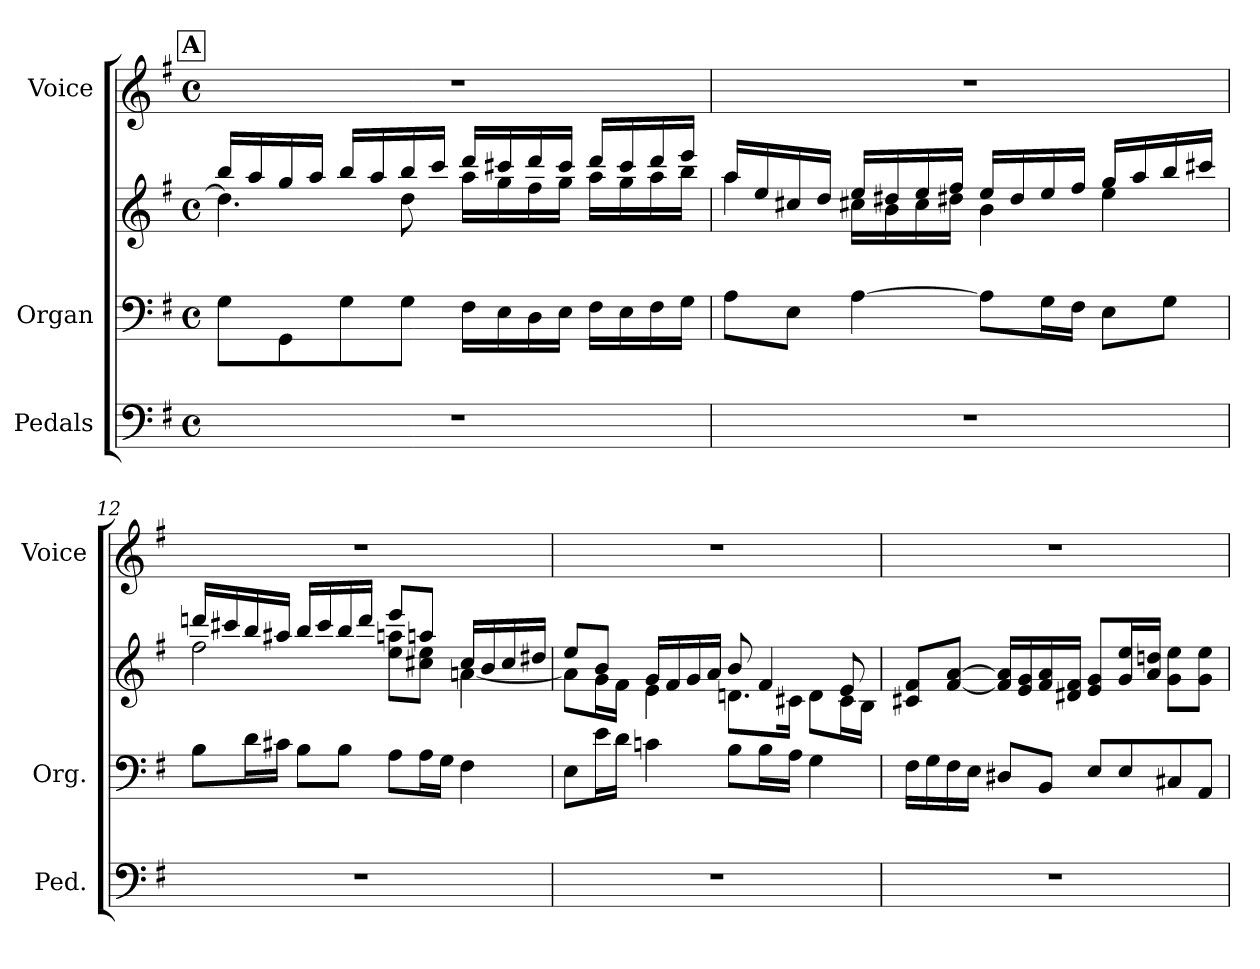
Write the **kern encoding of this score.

**kern	**kern	**kern	**kern
*part3	*part2	*part2	*part1
*staff4	*staff3	*staff2	*staff1
*I"Pedals	*I"Organ	*	*I"Voice
*I'Ped.	*I'Org.	*	*I'Voice
*clefF4	*clefF4	*clefG2	*clefG2
*k[f#]	*k[f#]	*k[f#]	*k[f#]
*G:	*G:	*G:	*G:
*M4/4	*M4/4	*M4/4	*M4/4
*met(c)	*met(c)	*met(c)	*met(c)
!!LO:REH:place=s1:B:color=#000000:enc=box:fs=17.7121:t=A
=10	=10	=10	=10
*	*	*^	*
1r	8Gi\L	16bbi/LL	4.ddi\]	1r
.	.	16aai/	.	.
.	8GGi\	16ggi/	.	.
.	.	16aai/JJ	.	.
.	8Gi\	16bbi/LL	.	.
.	.	16aai/	.	.
.	8Gi\J	16bbi/	8ddi\	.
.	.	16ccci/JJ	.	.
.	16F#i\LL	16dddi/LL	16aai\LL	.
.	16Ei\	16ccc#Xi/	16ggi\	.
.	16Di\	16dddi/	16ff#i\	.
.	16Ei\JJ	16ccc#i/JJ	16ggi\JJ	.
.	16F#i\LL	16dddi/LL	16aai\LL	.
.	16Ei\	16ccc#i/	16ggi\	.
.	16F#i\	16dddi/	16aai\	.
.	16Gi\JJ	16eeei/JJ	16bbi\JJ	.
!!LO:LB:g=z
=11	=11	=11	=11	=11
1r	8Ai\L	16aai/LL	4aai\	1r
.	.	16eei/	.	.
.	8Ei\J	16cc#Xi/	.	.
.	.	16ddi/JJ	.	.
.	[>4Ai\	16eei/LL	16cc#Xi\LL	.
.	.	16dd#Xi/	16bi\	.
.	.	16eei/	16cc#i\	.
.	.	16ff#i/JJ	16dd#Xi\JJ	.
.	8Ai\L]	16eei/LL	4bi\	.
.	.	16dd#i/	.	.
.	16Gi\L	16eei/	.	.
.	16F#i\JJ	16ff#i/JJ	.	.
.	8Ei\L	16ggi/LL	4eei\	.
.	.	16aai/	.	.
.	8Gi\J	16bbi/	.	.
.	.	16ccc#Xi/JJ	.	.
=12	=12	=12	=12	=12
1r	8Bi\L	16dddni/LL	2ff#i\	1r
.	.	16ccc#Xi/	.	.
.	16di\L	16bbi/	.	.
.	16c#Xi\JJ	16aa#Xi/JJ	.	.
.	8Bi\L	16bbi/LL	.	.
.	.	16ccc#i/	.	.
.	8Bi\J	16bbi/	.	.
.	.	16dddi/JJ	.	.
.	8Ai\L	8eeei/L	8eei\ 8aaniL	.
.	16Ai\L	8aani/J	8cc#Xi\ 8eeiJ	.
.	16Gi\JJ	.	.	.
.	4F#i\	16cc#i/LL	[<4ani\	.
.	.	16bi/	.	.
.	.	16cc#i/	.	.
.	.	16dd#Xi/JJ	.	.
=13	=13	=13	=13	=13
1r	8Ei\L	8eei/L	8ai\L]	1r
.	16ei\L	8bi/J	16gi\L	.
.	16di\JJ	.	16f#i\JJ	.
.	4cni\	16gi/LL	4ei\	.
.	.	16f#i/	.	.
.	.	16gi/	.	.
.	.	16ai/JJ	.	.
.	8Bi\L	8bi/	8.dni\L	.
.	16Bi\L	4f#i/	.	.
.	16Ai\JJ	.	16c#Xi\Jk	.
.	4Gi\	.	8di\L	.
.	.	8ei/	16c#i\L	.
.	.	.	16Bi\JJ	.
*	*	*v	*v	*
!!LO:LB:g=z
=14	=14	=14	=14
1r	16F#i\LL	8c#Xi/ 8f#iL	1r
.	16Gi\	.	.
.	16F#i\	[<8f#i/ [>8aiJ	.
.	16Ei\JJ	.	.
.	8D#Xi/L	16f#i/] 16ai]LL	.
.	.	16ei/ 16gi	.
.	8BBi/J	16f#i/ 16ai	.
.	.	16d#Xi/ 16f#iJJ	.
.	8Ei/L	8ei/ 8giL	.
.	8Ei/	16gi/ 16eeiL	.
.	.	16ai/ 16ddniJJ	.
.	8C#Xi/	8gi\ 8eeiL	.
.	8AAi/J	8gi\ 8eeiJ	.
=	=	=	=
*-	*-	*-	*-
